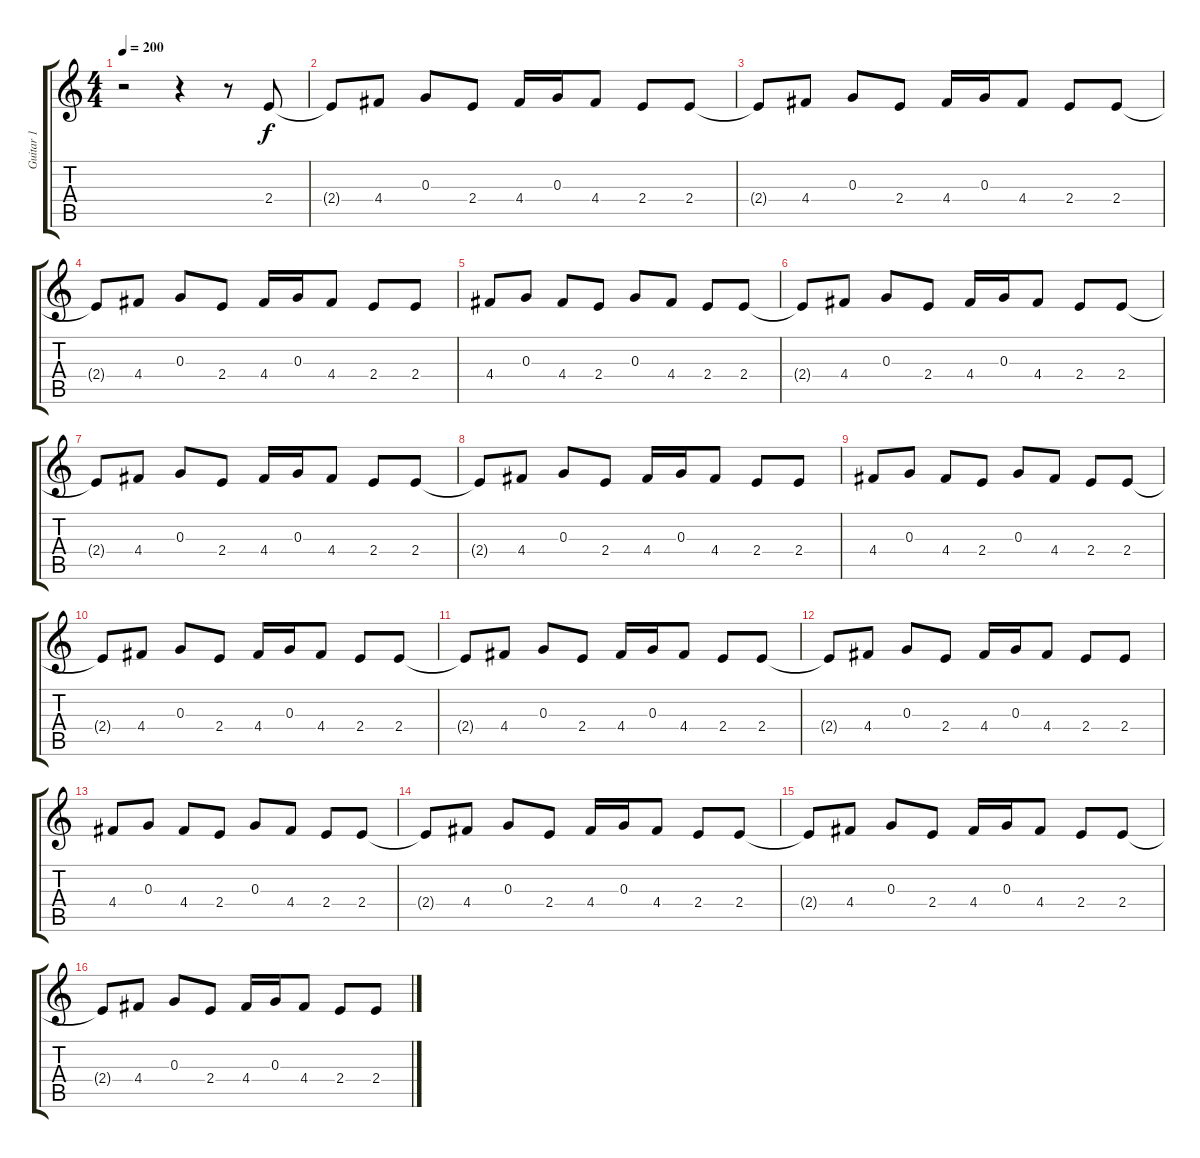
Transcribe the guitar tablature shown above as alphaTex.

\track ("Guitar 1" "Guitar 1") {instrument distortionguitar}
\staff {score tabs}
\tuning (E4 B3 G3 D3 A2 E2) {hide}
\ts (4 4)
\tempo 200
\clef g2
\ks c
r.2{dy f instrument distortionguitar} r.4 r.8 2.4.8 |
2.4{t}.8 4.4.8 0.3.8 2.4.8 4.4.16 0.3.16 4.4.8 2.4.8 2.4.8 |
2.4{t}.8 4.4.8 0.3.8 2.4.8 4.4.16 0.3.16 4.4.8 2.4.8 2.4.8 |
2.4{t}.8 4.4.8 0.3.8 2.4.8 4.4.16 0.3.16 4.4.8 2.4.8 2.4.8 |
4.4.8 0.3.8 4.4.8 2.4.8 0.3.8 4.4.8 2.4.8 2.4.8 |
2.4{t}.8 4.4.8 0.3.8 2.4.8 4.4.16 0.3.16 4.4.8 2.4.8 2.4.8 |
2.4{t}.8 4.4.8 0.3.8 2.4.8 4.4.16 0.3.16 4.4.8 2.4.8 2.4.8 |
2.4{t}.8 4.4.8 0.3.8 2.4.8 4.4.16 0.3.16 4.4.8 2.4.8 2.4.8 |
4.4.8 0.3.8 4.4.8 2.4.8 0.3.8 4.4.8 2.4.8 2.4.8 |
2.4{t}.8 4.4.8 0.3.8 2.4.8 4.4.16 0.3.16 4.4.8 2.4.8 2.4.8 |
2.4{t}.8 4.4.8 0.3.8 2.4.8 4.4.16 0.3.16 4.4.8 2.4.8 2.4.8 |
2.4{t}.8 4.4.8 0.3.8 2.4.8 4.4.16 0.3.16 4.4.8 2.4.8 2.4.8 |
4.4.8 0.3.8 4.4.8 2.4.8 0.3.8 4.4.8 2.4.8 2.4.8 |
2.4{t}.8 4.4.8 0.3.8 2.4.8 4.4.16 0.3.16 4.4.8 2.4.8 2.4.8 |
2.4{t}.8 4.4.8 0.3.8 2.4.8 4.4.16 0.3.16 4.4.8 2.4.8 2.4.8 |
2.4{t}.8 4.4.8 0.3.8 2.4.8 4.4.16 0.3.16 4.4.8 2.4.8 2.4.8
